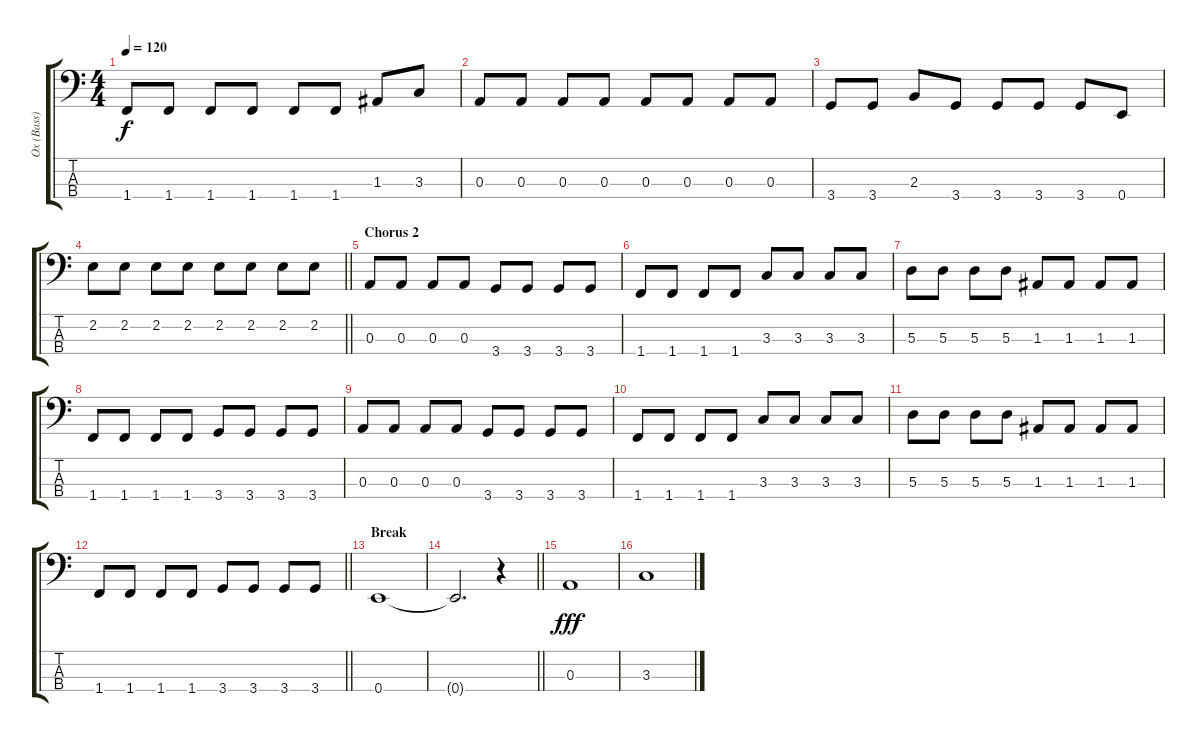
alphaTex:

\track ("Ox (Bass)" "Ox (Bass)") {instrument electricbassfinger}
\staff {score tabs}
\tuning (G2 D2 A1 E1) {hide}
\ts (4 4)
\tempo 120
\clef f4
\ks c
1.4.8{dy f} 1.4.8 1.4.8 1.4.8 1.4.8 1.4.8 1.3.8 3.3.8 |
0.3.8 0.3.8 0.3.8 0.3.8 0.3.8 0.3.8 0.3.8 0.3.8 |
3.4.8 3.4.8 2.3.8 3.4.8 3.4.8 3.4.8 3.4.8 0.4.8 |
\barLineRight lightlight
2.2.8 2.2.8 2.2.8 2.2.8 2.2.8 2.2.8 2.2.8 2.2.8 |
\section ("" "Chorus 2")
0.3.8 0.3.8 0.3.8 0.3.8 3.4.8 3.4.8 3.4.8 3.4.8 |
1.4.8 1.4.8 1.4.8 1.4.8 3.3.8 3.3.8 3.3.8 3.3.8 |
5.3.8 5.3.8 5.3.8 5.3.8 1.3.8 1.3.8 1.3.8 1.3.8 |
1.4.8 1.4.8 1.4.8 1.4.8 3.4.8 3.4.8 3.4.8 3.4.8 |
0.3.8 0.3.8 0.3.8 0.3.8 3.4.8 3.4.8 3.4.8 3.4.8 |
1.4.8 1.4.8 1.4.8 1.4.8 3.3.8 3.3.8 3.3.8 3.3.8 |
5.3.8 5.3.8 5.3.8 5.3.8 1.3.8 1.3.8 1.3.8 1.3.8 |
\barLineRight lightlight
1.4.8 1.4.8 1.4.8 1.4.8 3.4.8 3.4.8 3.4.8 3.4.8 |
\section ("" "Break")
0.4.1 |
\barLineRight lightlight
0.4{t}.2{d} r.4 |
0.3.1{dy fff volume 16} |
3.3.1
